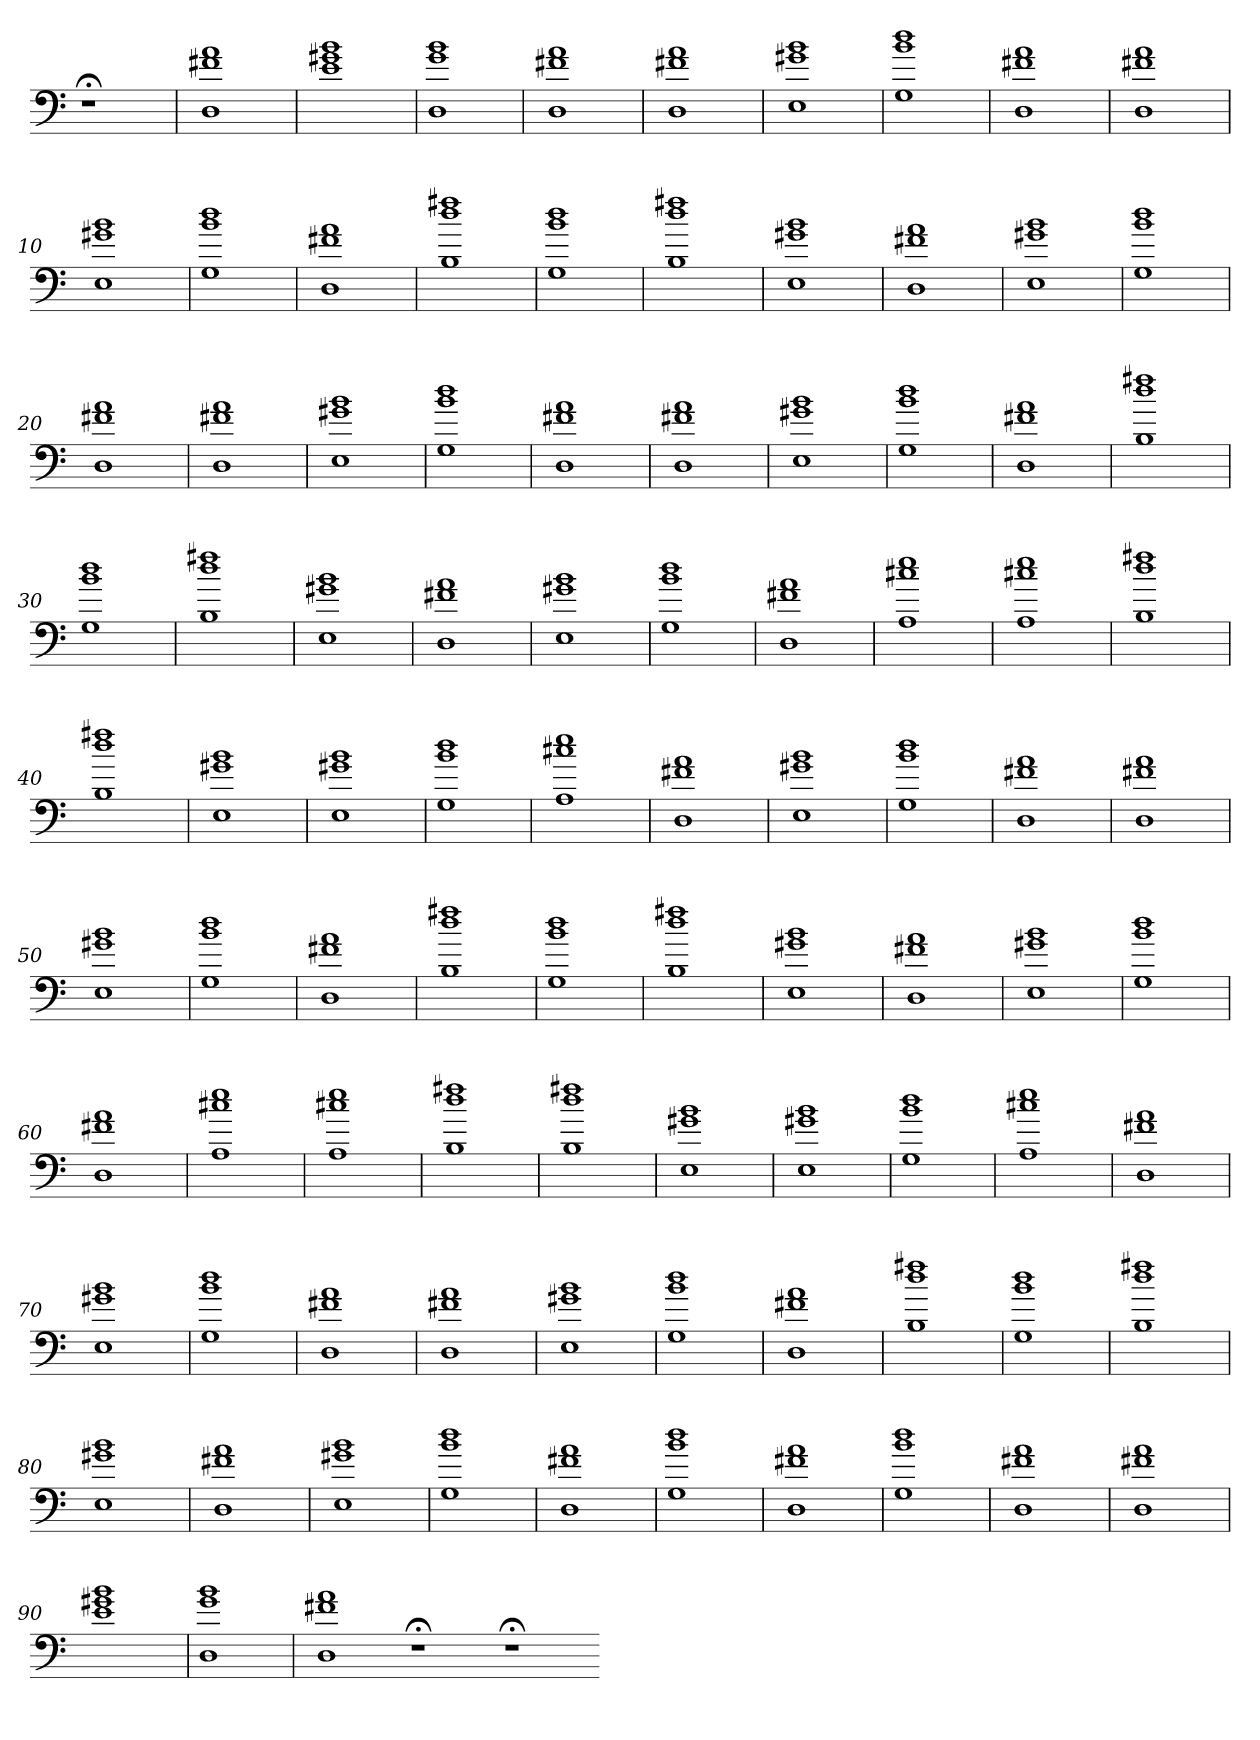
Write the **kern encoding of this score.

**kern
*part1
*staff1
=
1r;<
=1
1D 1f#X 1a
=2
1e 1g#X 1b
=3
1D 1g 1b
=4
1D 1f#X 1a
=5
1D 1f#X 1a
=6
1E 1g#X 1b
=7
1G 1b 1dd
=8
1D 1f#X 1a
=9
1D 1f#X 1a
=10
1E 1g#X 1b
=11
1G 1b 1dd
=12
1D 1f#X 1a
=13
1B 1dd 1ff#X
=14
1G 1b 1dd
=15
1B 1dd 1ff#X
=16
1E 1g#X 1b
=17
1D 1f#X 1a
=18
1E 1g#X 1b
=19
1G 1b 1dd
=20
1D 1f#X 1a
=21
1D 1f#X 1a
=22
1E 1g#X 1b
=23
1G 1b 1dd
=24
1D 1f#X 1a
=25
1D 1f#X 1a
=26
1E 1g#X 1b
=27
1G 1b 1dd
=28
1D 1f#X 1a
=29
1B 1dd 1ff#X
=30
1G 1b 1dd
=31
1B 1dd 1ff#X
=32
1E 1g#X 1b
=33
1D 1f#X 1a
=34
1E 1g#X 1b
=35
1G 1b 1dd
=36
1D 1f#X 1a
=37
1A 1cc#X 1ee
=38
1A 1cc#X 1ee
=39
1B 1dd 1ff#X
=40
1B 1dd 1ff#X
=41
1E 1g#X 1b
=42
1E 1g#X 1b
=43
1G 1b 1dd
=44
1A 1cc#X 1ee
=45
1D 1f#X 1a
=46
1E 1g#X 1b
=47
1G 1b 1dd
=48
1D 1f#X 1a
=49
1D 1f#X 1a
=50
1E 1g#X 1b
=51
1G 1b 1dd
=52
1D 1f#X 1a
=53
1B 1dd 1ff#X
=54
1G 1b 1dd
=55
1B 1dd 1ff#X
=56
1E 1g#X 1b
=57
1D 1f#X 1a
=58
1E 1g#X 1b
=59
1G 1b 1dd
=60
1D 1f#X 1a
=61
1A 1cc#X 1ee
=62
1A 1cc#X 1ee
=63
1B 1dd 1ff#X
=64
1B 1dd 1ff#X
=65
1E 1g#X 1b
=66
1E 1g#X 1b
=67
1G 1b 1dd
=68
1A 1cc#X 1ee
=69
1D 1f#X 1a
=70
1E 1g#X 1b
=71
1G 1b 1dd
=72
1D 1f#X 1a
=73
1D 1f#X 1a
=74
1E 1g#X 1b
=75
1G 1b 1dd
=76
1D 1f#X 1a
=77
1B 1dd 1ff#X
=78
1G 1b 1dd
=79
1B 1dd 1ff#X
=80
1E 1g#X 1b
=81
1D 1f#X 1a
=82
1E 1g#X 1b
=83
1G 1b 1dd
=84
1D 1f#X 1a
=85
1G 1b 1dd
=86
1D 1f#X 1a
=87
1G 1b 1dd
=88
1D 1f#X 1a
=89
1D 1f#X 1a
=90
1e 1g#X 1b
=91
1D 1g 1b
=92
1D 1f#X 1a
1r;<
1r;<
=-
*-
